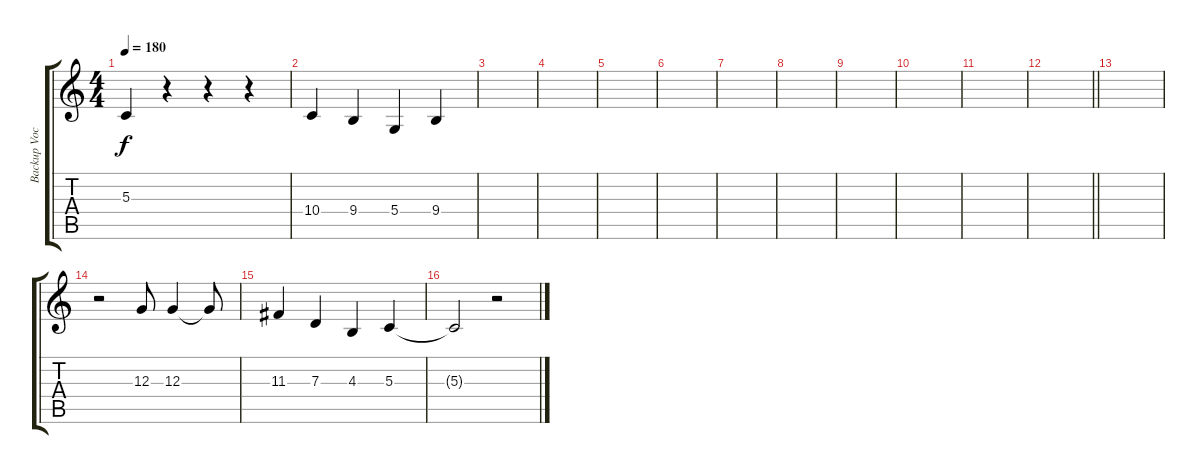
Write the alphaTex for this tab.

\track ("Backup Vocals" "Backup Voc") {instrument sopranosax}
\staff {score tabs}
\tuning (E4 B3 G3 D3 A2 E2) {hide}
\ts (4 4)
\tempo 180
\clef g2
\ks c
5.3{t}.4{dy f} r.4 r.4 r.4 |
10.4.4 9.4.4 5.4.4 9.4.4 |
|
|
|
|
|
|
|
|
|
\barLineRight lightlight
|
|
r.2 12.3.8 12.3.4 12.3{t}.8 |
11.3.4 7.3.4 4.3.4 5.3.4 |
5.3{t}.2 r.2
